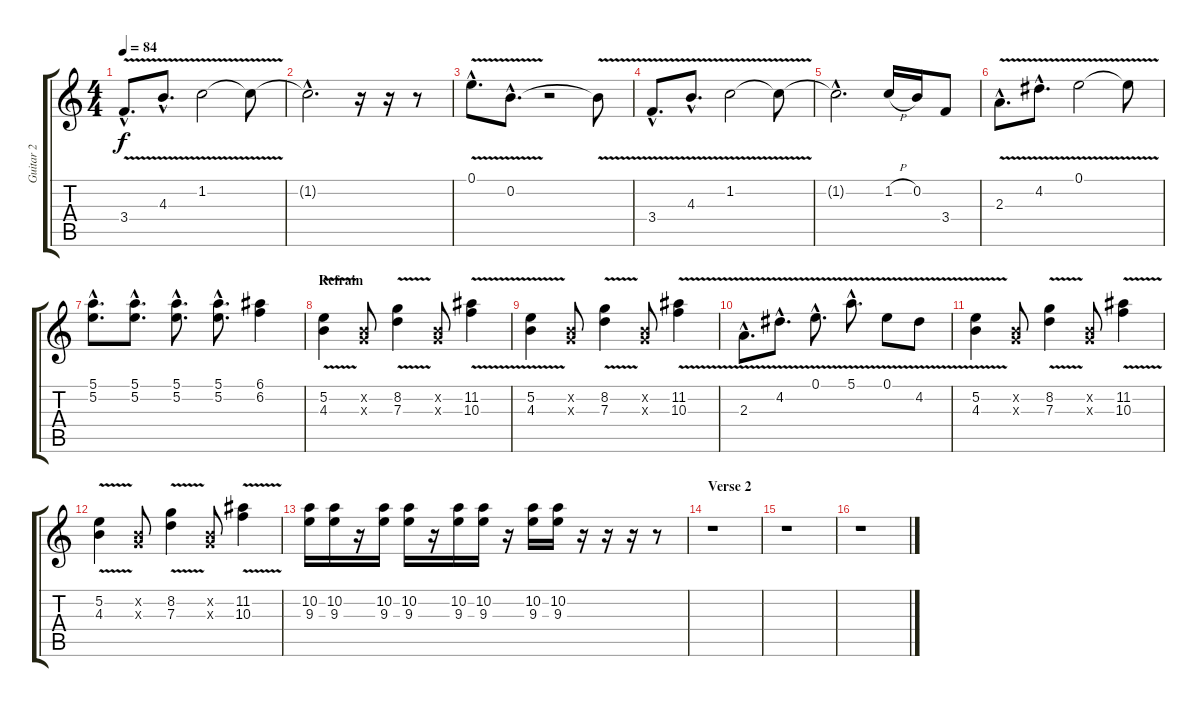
\track ("Guitar 2" "Guitar 2") {instrument overdrivenguitar}
\staff {score tabs}
\tuning (E4 B3 G3 D3 A2 E2) {hide}
\ts (4 4)
\tempo 84
\clef g2
\ks c
3.4{v hac}.8{d dy f} 4.3{v hac}.8{d} 1.2{v}.2 1.2{t}.8 |
1.2{hac t}.2{d} r.16 r.16 r.8 |
0.1{v hac}.8{d} 0.2{v hac}.8{d} r.2 0.2{t}.8 |
3.4{v hac}.8{d} 4.3{v hac}.8{d} 1.2{v}.2 1.2{t}.8 |
1.2{hac t}.2{d} 1.2{h}.16 0.2.16 3.4.8 |
2.3{v hac}.8{d} 4.2{v hac}.8{d} 0.1{v}.2 0.1{t}.8 |
(5.1{hac} 5.2{hac}).8{d} (5.1{hac} 5.2{hac}).8{d} (5.1{hac} 5.2{hac}).8{d} (5.1{hac} 5.2{hac}).8{d} (6.1 6.2).4 |
\section ("" "Refrain")
(5.2{v} 4.3{v}).4 (0.2{x} 0.3{x}).8 (8.2{v} 7.3{v}).4 (0.2{x} 0.3{x}).8 (11.2{v} 10.3{v}).4 |
(5.2{v} 4.3{v}).4 (0.2{x} 0.3{x}).8 (8.2{v} 7.3{v}).4 (0.2{x} 0.3{x}).8 (11.2{v} 10.3{v}).4 |
2.3{v hac}.8{d} 4.2{v hac}.8{d} 0.1{v hac}.8{d} 5.1{v hac}.8{d} 0.1{v}.8 4.2{v}.8 |
(5.2{v} 4.3{v}).4 (0.2{x} 0.3{x}).8 (8.2{v} 7.3{v}).4 (0.2{x} 0.3{x}).8 (11.2{v} 10.3{v}).4 |
(5.2{v} 4.3{v}).4 (0.2{x} 0.3{x}).8 (8.2{v} 7.3{v}).4 (0.2{x} 0.3{x}).8 (11.2{v} 10.3{v}).4 |
(10.2 9.3).16 (10.2 9.3).16 r.16 (10.2 9.3).16 (10.2 9.3).16 r.16 (10.2 9.3).16 (10.2 9.3).16 r.16 (10.2 9.3).16 (10.2 9.3).16 r.16 r.16 r.16 r.8 |
\section ("" "Verse 2")
r.1 |
r.1 |
r.1
